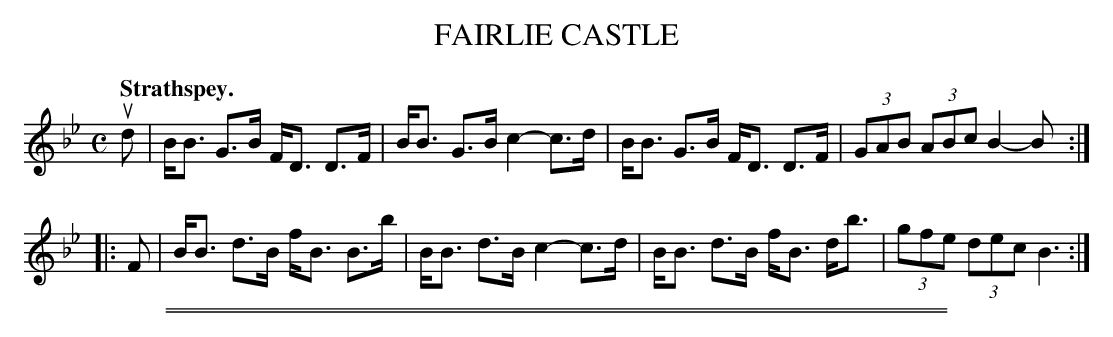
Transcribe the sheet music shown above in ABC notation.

X:1
T: FAIRLIE CASTLE
Q: "Strathspey."
M: C
L: 1/8
K: Bb
ud |\
B<B G>B F<D D>F | B<B G>B c2- c>d |\
B<B G>B F<D D>F | (3GAB (3ABc B2-B :|
|: F |\
B<B d>B f<B B>b | B<B d>B c2-c>d |\
B<B d>B f<B d<b | (3gfe (3dec B3 :|
